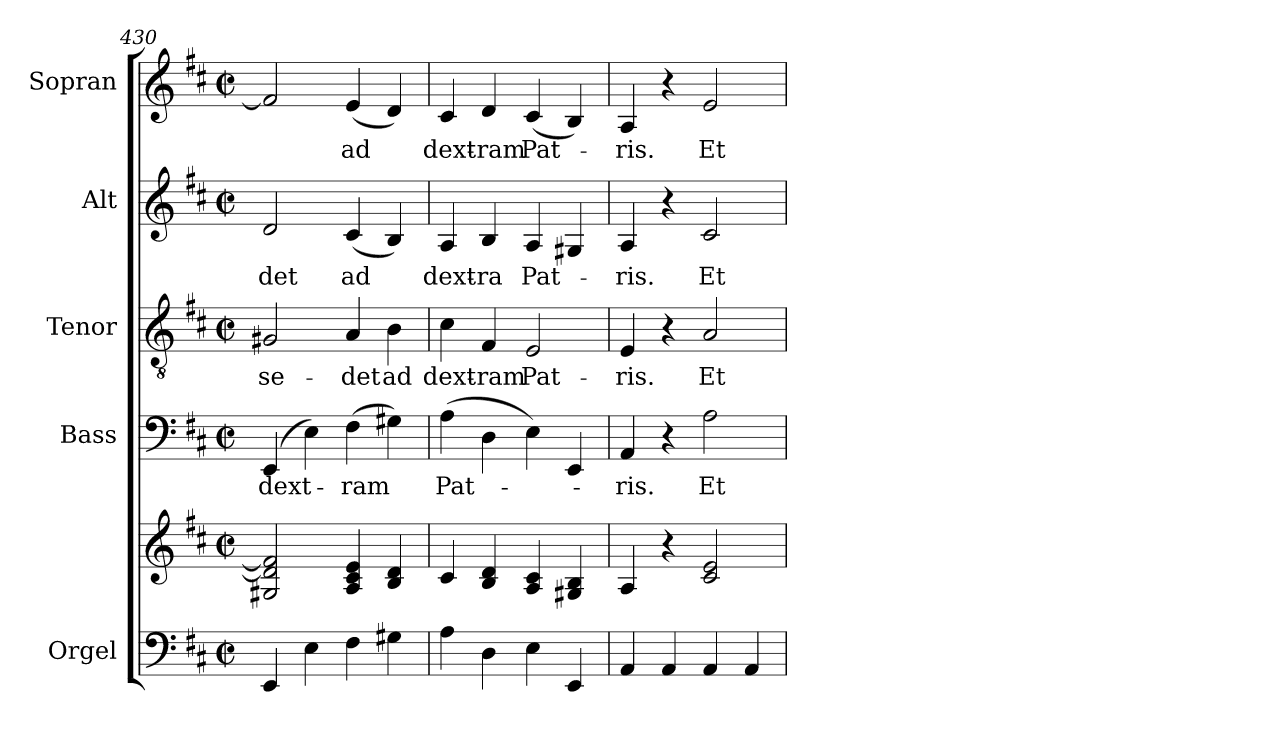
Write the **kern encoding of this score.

**kern	**kern	**kern	**text	**kern	**text	**kern	**text	**kern	**text
*part5	*part5	*part4	*part4	*part3	*part3	*part2	*part2	*part1	*part1
*staff6	*staff5	*staff4	*staff4	*staff3	*staff3	*staff2	*staff2	*staff1	*staff1
*I"Orgel	*	*I"Bass	*	*I"Tenor	*	*I"Alt	*	*I"Sopran	*
*I'Org.	*	*I'B.	*	*I'T.	*	*I'A.	*	*I'S.	*
*clefF4	*clefG2	*clefF4	*	*clefGv2	*	*clefG2	*	*clefG2	*
*k[f#c#]	*k[f#c#]	*k[f#c#]	*	*k[f#c#]	*	*k[f#c#]	*	*k[f#c#]	*
*D:	*D:	*D:	*	*D:	*	*D:	*	*D:	*
*M2/2	*M2/2	*M2/2	*	*M2/2	*	*M2/2	*	*M2/2	*
*met(c|)	*met(c|)	*met(c|)	*	*met(c|)	*	*met(c|)	*	*met(c|)	*
=430	=430	=430	=430	=430	=430	=430	=430	=430	=430
!	!	!	!LO:LY:b	!	!LO:LY:b	!	!LO:LY:b	!	!
4EE/	2G#X/ 2d/] 2f#/]	(4EE/	dext-	2G#X/	se-	2d/	-det	2f#/]	.
4E\	.	4E\)	.	.	.	.	.	.	.
!	!	!	!LO:LY:b	!	!LO:LY:b	!	!LO:LY:b	!	!LO:LY:b
4F#\	4A/ 4c#/ 4e/	(>4F#\	-ram	4A/	-det	(<4c#/	ad	(<4e/	ad
!	!	!	!	!	!LO:LY:b	!	!	!	!
4G#X\	4B/ 4d/	4G#X\)	.	4B\	ad	4B/)	.	4d/)	.
=431	=431	=431	=431	=431	=431	=431	=431	=431	=431
!	!	!	!LO:LY:b	!	!LO:LY:b	!	!LO:LY:b	!	!LO:LY:b
4A\	4c#/	(>4A\	Pat-	4c#\	dext-	4A/	dext-	4c#/	dext-
!	!	!	!	!	!LO:LY:b	!	!LO:LY:b	!	!LO:LY:b
4D\	4B/ 4d/	4D\	.	4F#/	-ram	4B/	-ra	4d/	-ram
!	!	!	!	!	!LO:LY:b	!	!LO:LY:b	!	!LO:LY:b
4E\	4A/ 4c#/	4E\)	.	2E/	Pat-	4A/	Pat-	(<4c#/	Pat-
4EE/	4G#X/ 4B/	4EE/	.	.	.	4G#X/	.	4B/)	.
=432	=432	=432	=432	=432	=432	=432	=432	=432	=432
!	!	!	!LO:LY:b	!	!LO:LY:b	!	!LO:LY:b	!	!LO:LY:b
4AA/	4A/	4AA/	-ris.	4E/	-ris.	4A/	-ris.	4A/	-ris.
4AA/	4r	4r	.	4r	.	4r	.	4r	.
!	!	!	!LO:LY:b	!	!LO:LY:b	!	!LO:LY:b	!	!LO:LY:b
4AA/	2c#/ 2e/	2A\	Et	2A/	Et	2c#/	Et	2e/	Et
4AA/	.	.	.	.	.	.	.	.	.
=	=	=	=	=	=	=	=	=	=
*-	*-	*-	*-	*-	*-	*-	*-	*-	*-
